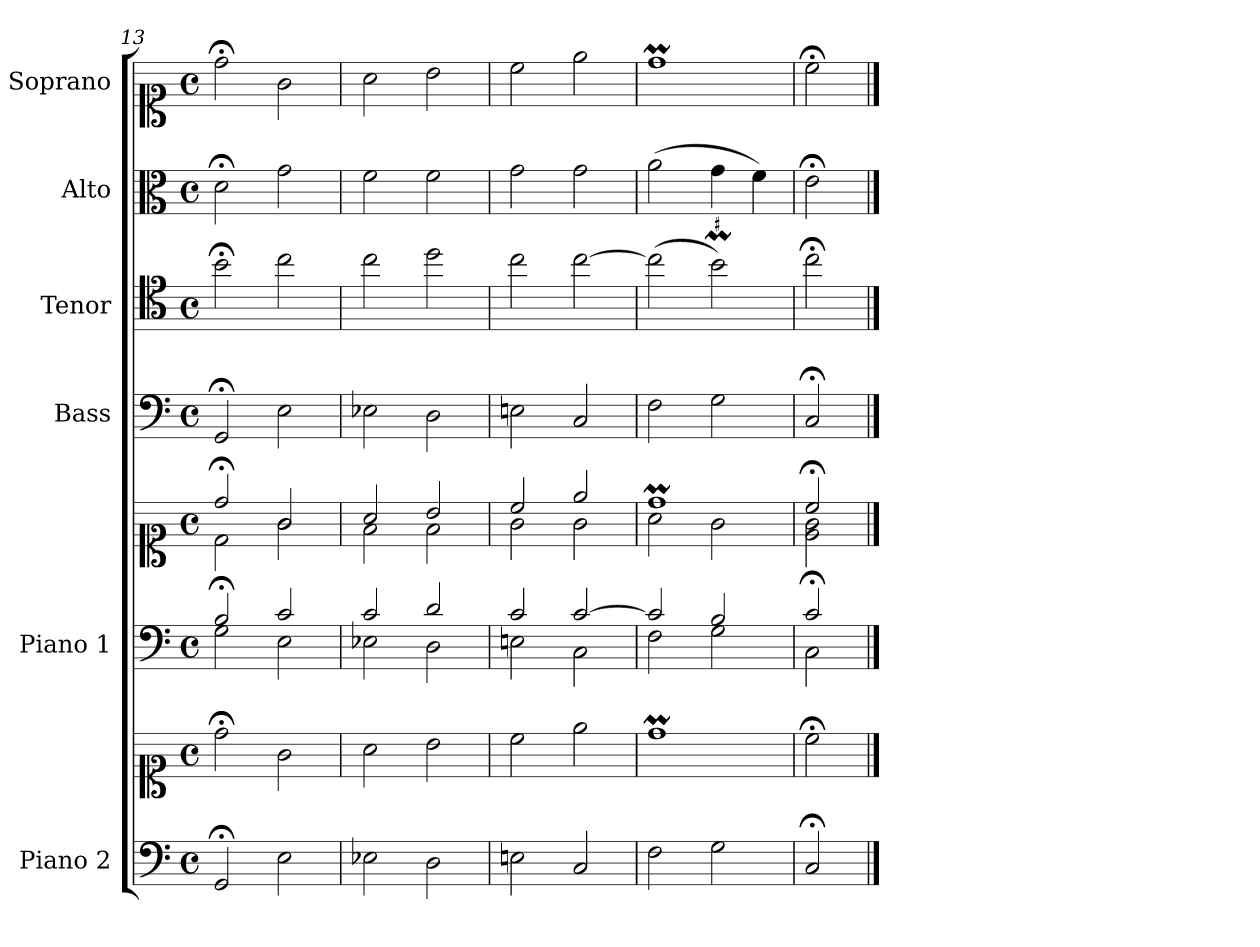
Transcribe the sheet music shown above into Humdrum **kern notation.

**kern	**kern	**kern	**kern	**kern	**kern	**kern	**kern
*part6	*part6	*part5	*part5	*part4	*part3	*part2	*part1
*staff8	*staff7	*staff6	*staff5	*staff4	*staff3	*staff2	*staff1
*I"Piano 2	*	*I"Piano 1	*	*I"Bass	*I"Tenor	*I"Alto	*I"Soprano
*I'Pno 2	*	*I'Pno 1	*	*I'B.	*I'T.	*I'A.	*I'S.
*clefF4	*clefC1	*clefF4	*clefC1	*clefF4	*clefC4	*clefC3	*clefC1
*	*	*	*	*	*ITrd7c12	*	*
*k[]	*k[]	*k[]	*k[]	*k[]	*k[]	*k[]	*k[]
*M4/4	*M4/4	*M4/4	*M4/4	*M4/4	*M4/4	*M4/4	*M4/4
*met(c)	*met(c)	*met(c)	*met(c)	*met(c)	*met(c)	*met(c)	*met(c)
=13	=13	=13	=13	=13	=13	=13	=13
*	*	*^	*^	*	*	*	*
2GG;/	2dd;<\	2B;/	2G\	2dd;</	2d\	2GG;</	2B;<\	2d;<\	2dd;<\
2E\	2g\	2c/	2E\	2g/	2g\	2E\	2c\	2g\	2g\
=14	=14	=14	=14	=14	=14	=14	=14	=14	=14
2E-X\	2a\	2c/	2E-X\	2a/	2f\	2E-X\	2c\	2f\	2a\
2D\	2b\	2d/	2D\	2b/	2f\	2D\	2d\	2f\	2b\
=15	=15	=15	=15	=15	=15	=15	=15	=15	=15
2En\	2cc\	2c/	2En\	2cc/	2g\	2En\	2c\	2g\	2cc\
2C/	2ee\	[>2c/	2C\	2ee/	2g\	2C/	[>2c\	2g\	2ee\
=16	=16	=16	=16	=16	=16	=16	=16	=16	=16
2F\	1ddM\	2c/]	2F\	1ddM/	2a\	2F\	(2c\]	(2a\	1ddM\
2G\	.	2B/	2G\	.	2g\	2G\	2BM\)	4g\	.
.	.	.	.	.	.	.	.	4f\)	.
=17	=17	=17	=17	=17	=17	=17	=17	=17	=17
2C;/	2cc;<\	2c;/	2C\	2cc;</	2g\ 2e\	2C;</	2c;<\	2e;<\	2cc;<\
*	*	*v	*v	*	*	*	*	*	*
*	*	*	*v	*v	*	*	*	*
==	==	==	==	==	==	==	==
*-	*-	*-	*-	*-	*-	*-	*-
